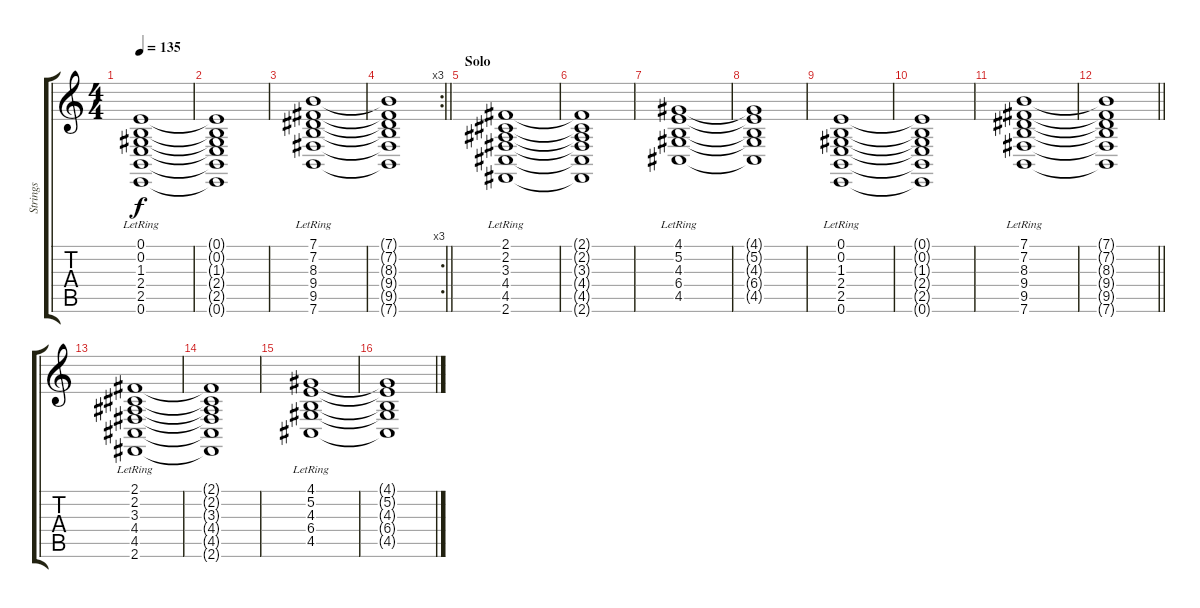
\track ("Strings" "Strings") {instrument synthstrings2}
\staff {score tabs}
\tuning (E4 B3 G3 D3 A2 E2) {hide}
\ts (4 4)
\tempo 135
\clef g2
\ks c
(0.1{lr} 0.2{lr} 1.3{lr} 2.4{lr} 2.5{lr} 0.6{lr}).1{dy f} |
(0.1{t} 0.2{t} 1.3{t} 2.4{t} 2.5{t} 0.6{t}).1 |
(7.1{lr} 7.2{lr} 8.3{lr} 9.4{lr} 9.5{lr} 7.6{lr}).1 |
\rc 3
\barLineRight lightlight
(7.1{t} 7.2{t} 8.3{t} 9.4{t} 9.5{t} 7.6{t}).1 |
\section ("" "Solo")
(2.1{lr} 2.2{lr} 3.3{lr} 4.4{lr} 4.5{lr} 2.6{lr}).1 |
(2.1{t} 2.2{t} 3.3{t} 4.4{t} 4.5{t} 2.6{t}).1 |
(4.1{lr} 5.2{lr} 4.3{lr} 6.4{lr} 4.5{lr}).1 |
(4.1{t} 5.2{t} 4.3{t} 6.4{t} 4.5{t}).1 |
(0.1{lr} 0.2{lr} 1.3{lr} 2.4{lr} 2.5{lr} 0.6{lr}).1 |
(0.1{t} 0.2{t} 1.3{t} 2.4{t} 2.5{t} 0.6{t}).1 |
(7.1{lr} 7.2{lr} 8.3{lr} 9.4{lr} 9.5{lr} 7.6{lr}).1 |
\barLineRight lightlight
(7.1{t} 7.2{t} 8.3{t} 9.4{t} 9.5{t} 7.6{t}).1 |
(2.1{lr} 2.2{lr} 3.3{lr} 4.4{lr} 4.5{lr} 2.6{lr}).1 |
(2.1{t} 2.2{t} 3.3{t} 4.4{t} 4.5{t} 2.6{t}).1 |
(4.1{lr} 5.2{lr} 4.3{lr} 6.4{lr} 4.5{lr}).1 |
(4.1{t} 5.2{t} 4.3{t} 6.4{t} 4.5{t}).1
